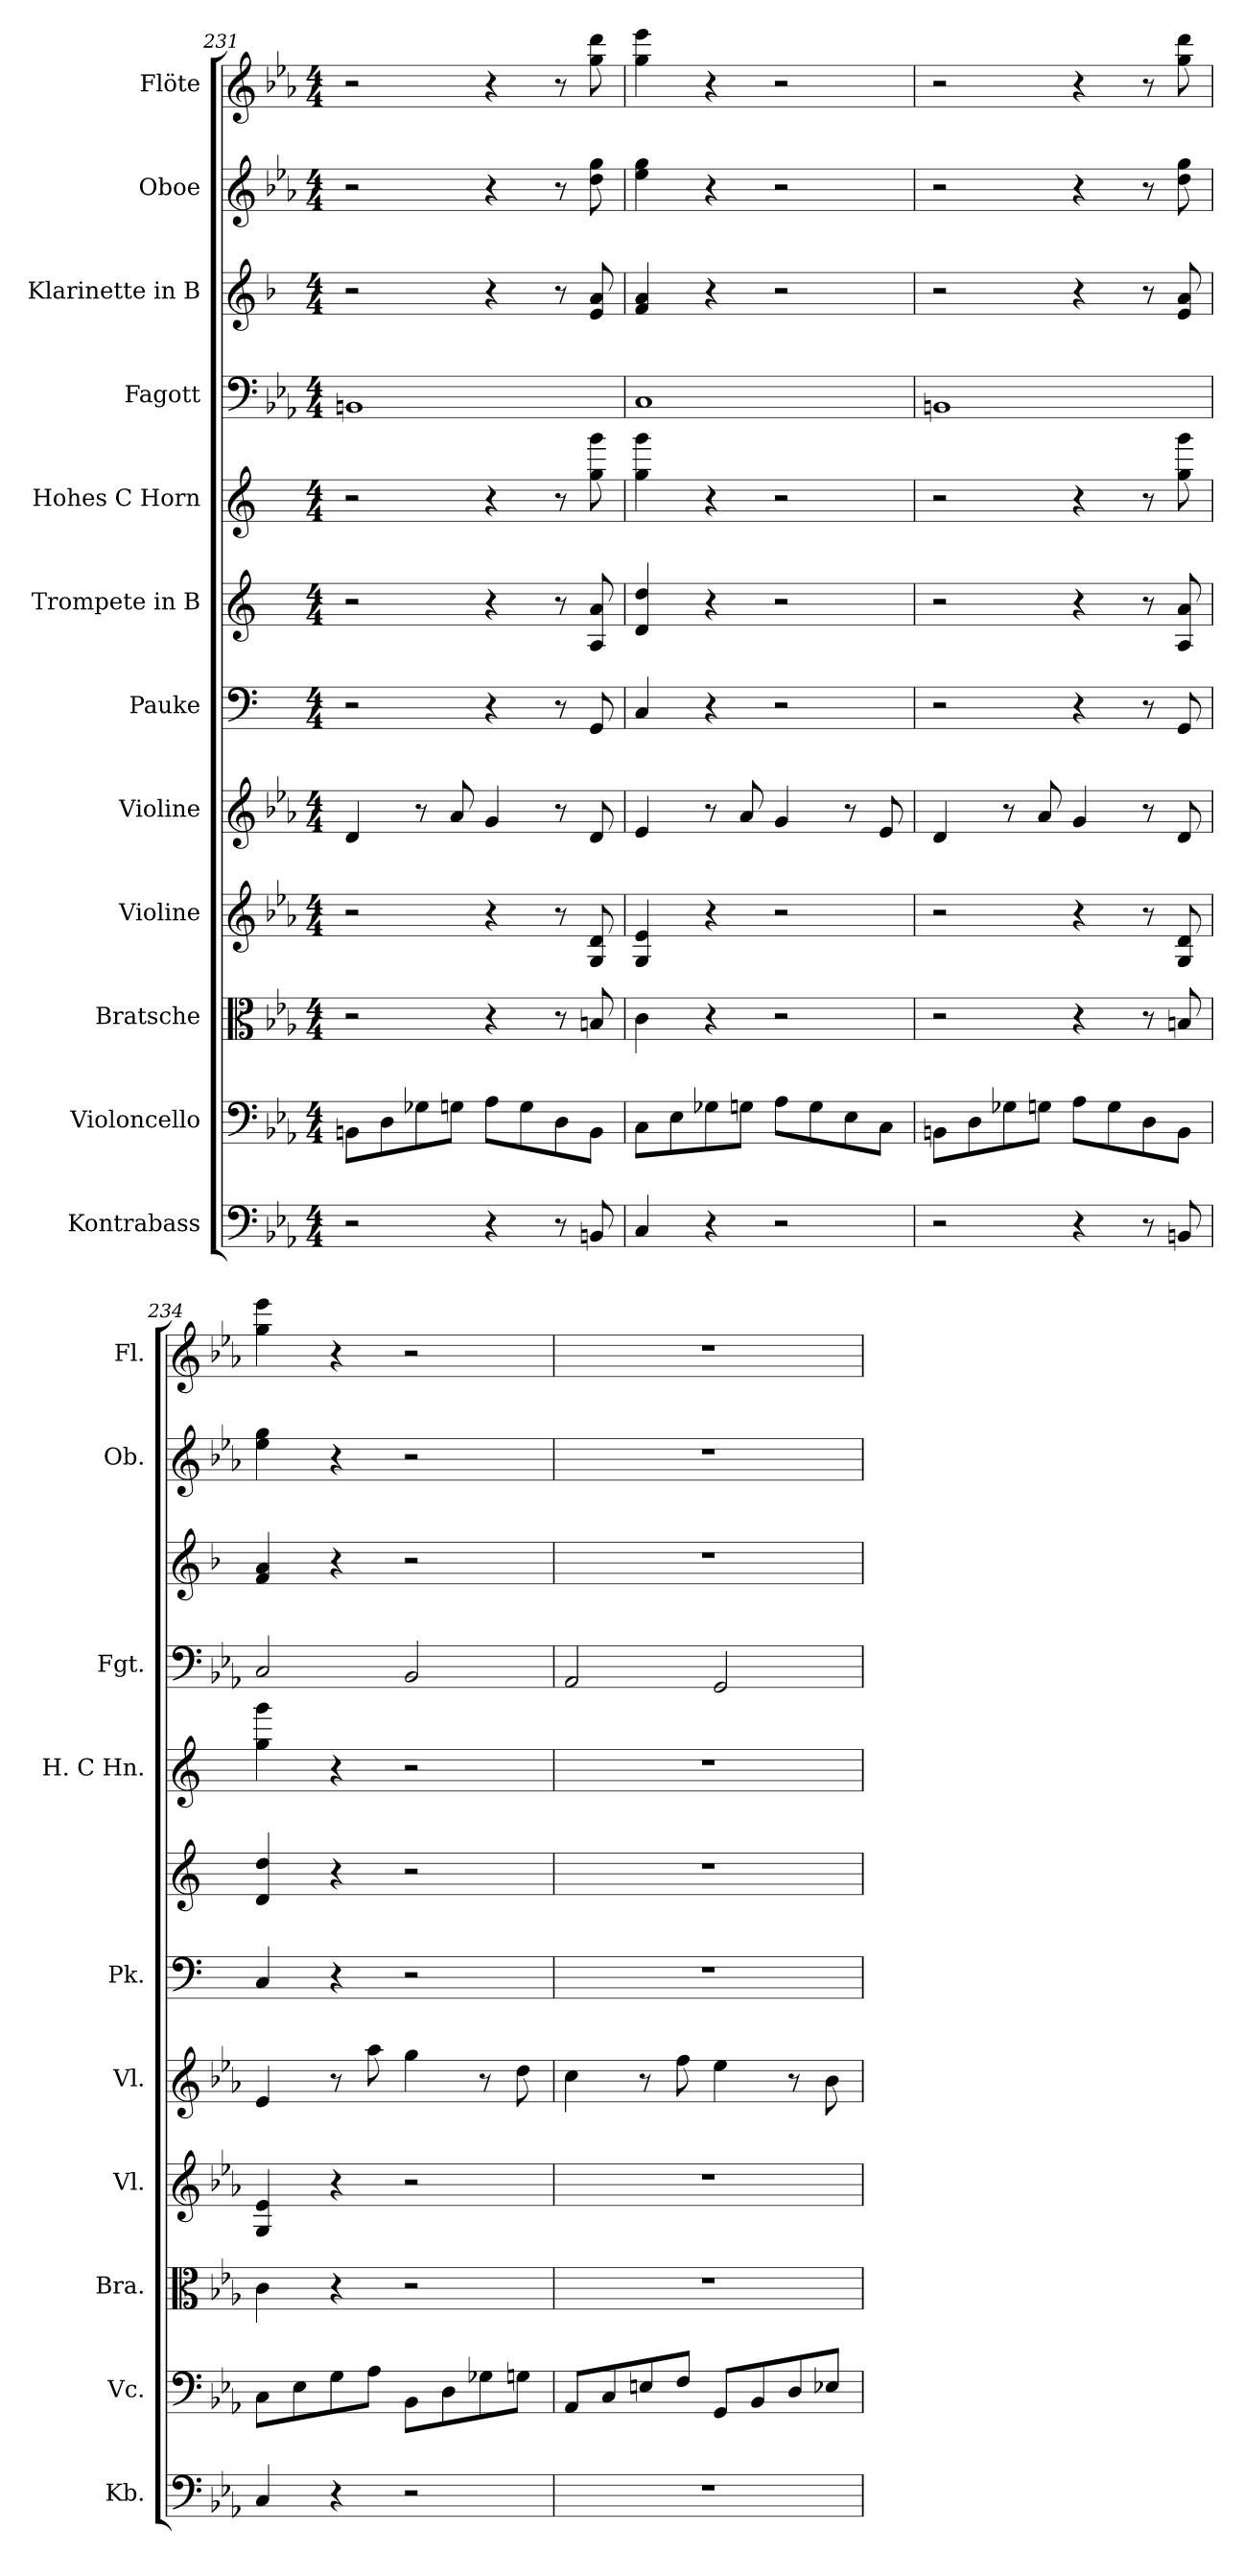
**kern	**kern	**kern	**kern	**kern	**kern	**kern	**kern	**kern	**kern	**kern	**kern
*part12	*part11	*part10	*part9	*part8	*part7	*part6	*part5	*part4	*part3	*part2	*part1
*staff12	*staff11	*staff10	*staff9	*staff8	*staff7	*staff6	*staff5	*staff4	*staff3	*staff2	*staff1
*I"Kontrabass	*I"Violoncello	*I"Bratsche	*I"Violine	*I"Violine	*I"Pauke	*I"Trompete in B	*I"Hohes C Horn	*I"Fagott	*I"Klarinette in B	*I"Oboe	*I"Flöte
*I'Kb.	*I'Vc.	*I'Bra.	*I'Vl.	*I'Vl.	*I'Pk.	*	*I'H. C Hn.	*I'Fgt.	*	*I'Ob.	*I'Fl.
!!LO:PB:g=z
*clefF4	*clefF4	*clefC3	*clefG2	*clefG2	*clefF4	*clefG2	*clefG2	*clefF4	*clefG2	*clefG2	*clefG2
*ITrd7c12	*	*	*	*	*	*ITrd1c2	*ITrd7c12	*	*ITrd1c2	*	*
*k[b-e-a-]	*k[b-e-a-]	*k[b-e-a-]	*k[b-e-a-]	*k[b-e-a-]	*k[]	*k[b-e-]	*k[]	*k[b-e-a-]	*k[b-e-a-]	*k[b-e-a-]	*k[b-e-a-]
*M4/4	*M4/4	*M4/4	*M4/4	*M4/4	*M4/4	*M4/4	*M4/4	*M4/4	*M4/4	*M4/4	*M4/4
=231	=231	=231	=231	=231	=231	=231	=231	=231	=231	=231	=231
2r	8BBn\L	2r	2r	4d/	2r	2r	2r	1BBn	2r	2r	2r
.	8D\	.	.	.	.	.	.	.	.	.	.
.	8G-X\	.	.	8r	.	.	.	.	.	.	.
.	8Gn\J	.	.	8a-/	.	.	.	.	.	.	.
4r	8A-\L	4r	4r	4g/	4r	4r	4r	.	4r	4r	4r
.	8G\	.	.	.	.	.	.	.	.	.	.
8r	8D\	8r	8r	8r	8r	8r	8r	.	8r	8r	8r
8BBBn/	8BB\J	8Bn/	8G/ 8d/	8d/	8GG/	8G/ 8g/	8g\ 8gg\	.	8d/ 8g/	8dd\ 8gg\	8gg\ 8ddd\
=232	=232	=232	=232	=232	=232	=232	=232	=232	=232	=232	=232
4CC/	8C\L	4c\	4G/ 4e-/	4e-/	4C/	4c/ 4cc/	4g\ 4gg\	1C	4e-/ 4g/	4ee-\ 4gg\	4gg\ 4eee-\
.	8E-\	.	.	.	.	.	.	.	.	.	.
4r	8G-X\	4r	4r	8r	4r	4r	4r	.	4r	4r	4r
.	8Gn\J	.	.	8a-/	.	.	.	.	.	.	.
2r	8A-\L	2r	2r	4g/	2r	2r	2r	.	2r	2r	2r
.	8G\	.	.	.	.	.	.	.	.	.	.
.	8E-\	.	.	8r	.	.	.	.	.	.	.
.	8C\J	.	.	8e-/	.	.	.	.	.	.	.
=233	=233	=233	=233	=233	=233	=233	=233	=233	=233	=233	=233
2r	8BBn\L	2r	2r	4d/	2r	2r	2r	1BBn	2r	2r	2r
.	8D\	.	.	.	.	.	.	.	.	.	.
.	8G-X\	.	.	8r	.	.	.	.	.	.	.
.	8Gn\J	.	.	8a-/	.	.	.	.	.	.	.
4r	8A-\L	4r	4r	4g/	4r	4r	4r	.	4r	4r	4r
.	8G\	.	.	.	.	.	.	.	.	.	.
8r	8D\	8r	8r	8r	8r	8r	8r	.	8r	8r	8r
8BBBn/	8BB\J	8Bn/	8G/ 8d/	8d/	8GG/	8G/ 8g/	8g\ 8gg\	.	8d/ 8g/	8dd\ 8gg\	8gg\ 8ddd\
=234	=234	=234	=234	=234	=234	=234	=234	=234	=234	=234	=234
4CC/	8C\L	4c\	4G/ 4e-/	4e-/	4C/	4c/ 4cc/	4g\ 4gg\	2C/	4e-/ 4g/	4ee-\ 4gg\	4gg\ 4eee-\
.	8E-\	.	.	.	.	.	.	.	.	.	.
4r	8G\	4r	4r	8r	4r	4r	4r	.	4r	4r	4r
.	8A-\J	.	.	8aa-\	.	.	.	.	.	.	.
2r	8BB-\L	2r	2r	4gg\	2r	2r	2r	2BB-/	2r	2r	2r
.	8D\	.	.	.	.	.	.	.	.	.	.
.	8G-X\	.	.	8r	.	.	.	.	.	.	.
.	8Gn\J	.	.	8dd\	.	.	.	.	.	.	.
!!LO:PB:g=z
=235	=235	=235	=235	=235	=235	=235	=235	=235	=235	=235	=235
1r	8AA-/L	1r	1r	4cc\	1r	1r	1r	2AA-/	1r	1r	1r
.	8C/	.	.	.	.	.	.	.	.	.	.
.	8En/	.	.	8r	.	.	.	.	.	.	.
.	8F/J	.	.	8ff\	.	.	.	.	.	.	.
.	8GG/L	.	.	4ee-\	.	.	.	2GG/	.	.	.
.	8BB-/	.	.	.	.	.	.	.	.	.	.
.	8D/	.	.	8r	.	.	.	.	.	.	.
.	8E-X/J	.	.	8b-\	.	.	.	.	.	.	.
=	=	=	=	=	=	=	=	=	=	=	=
*-	*-	*-	*-	*-	*-	*-	*-	*-	*-	*-	*-
